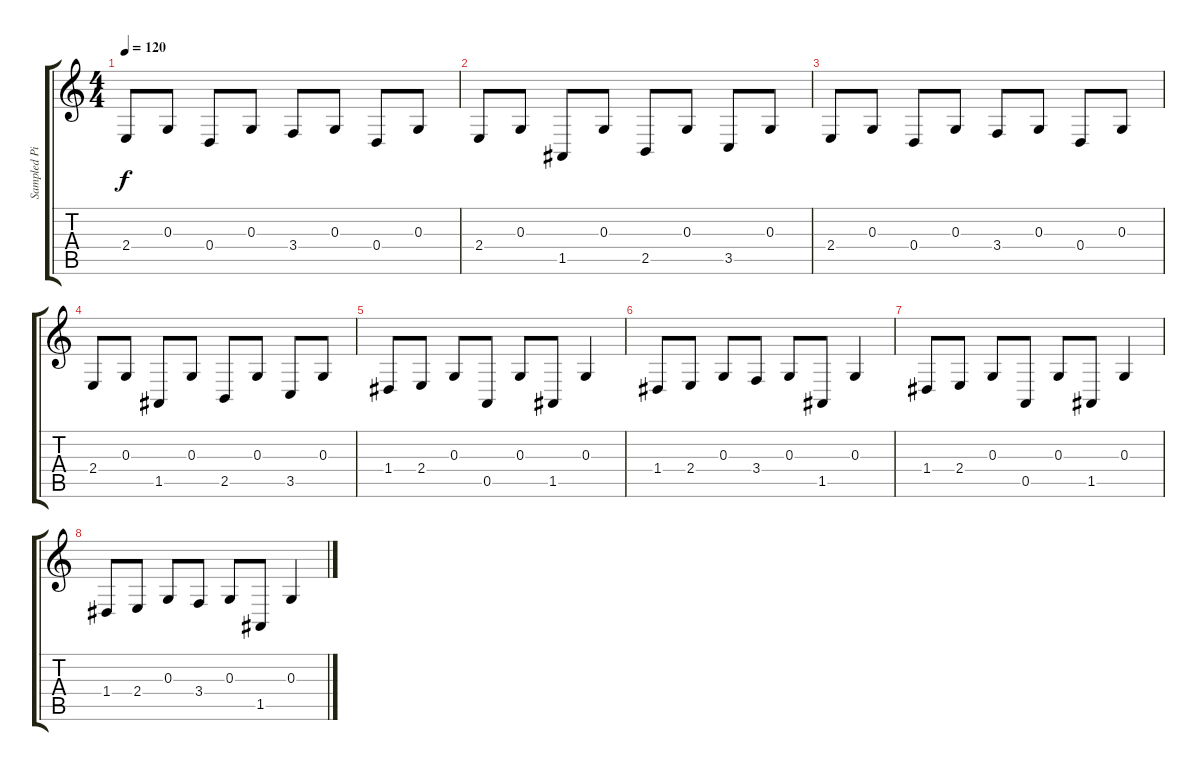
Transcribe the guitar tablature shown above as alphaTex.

\track ("Sampled Piano" "Sampled Pi") {instrument honkytonkpiano}
\staff {score tabs}
\tuning (E4 B3 G3 D3 A2 E2) {hide}
\ts (4 4)
\tempo 120
\clef g2
\ks c
2.4.8{dy f} 0.3.8 0.4.8 0.3.8 3.4.8 0.3.8 0.4.8 0.3.8 |
2.4.8 0.3.8 1.5.8 0.3.8 2.5.8 0.3.8 3.5.8 0.3.8 |
2.4.8 0.3.8 0.4.8 0.3.8 3.4.8 0.3.8 0.4.8 0.3.8 |
2.4.8 0.3.8 1.5.8 0.3.8 2.5.8 0.3.8 3.5.8 0.3.8 |
1.4.8 2.4.8 0.3.8 0.5.8 0.3.8 1.5.8 0.3.4 |
1.4.8 2.4.8 0.3.8 3.4.8 0.3.8 1.5.8 0.3.4 |
1.4.8 2.4.8 0.3.8 0.5.8 0.3.8 1.5.8 0.3.4 |
1.4.8 2.4.8 0.3.8 3.4.8 0.3.8 1.5.8 0.3.4
